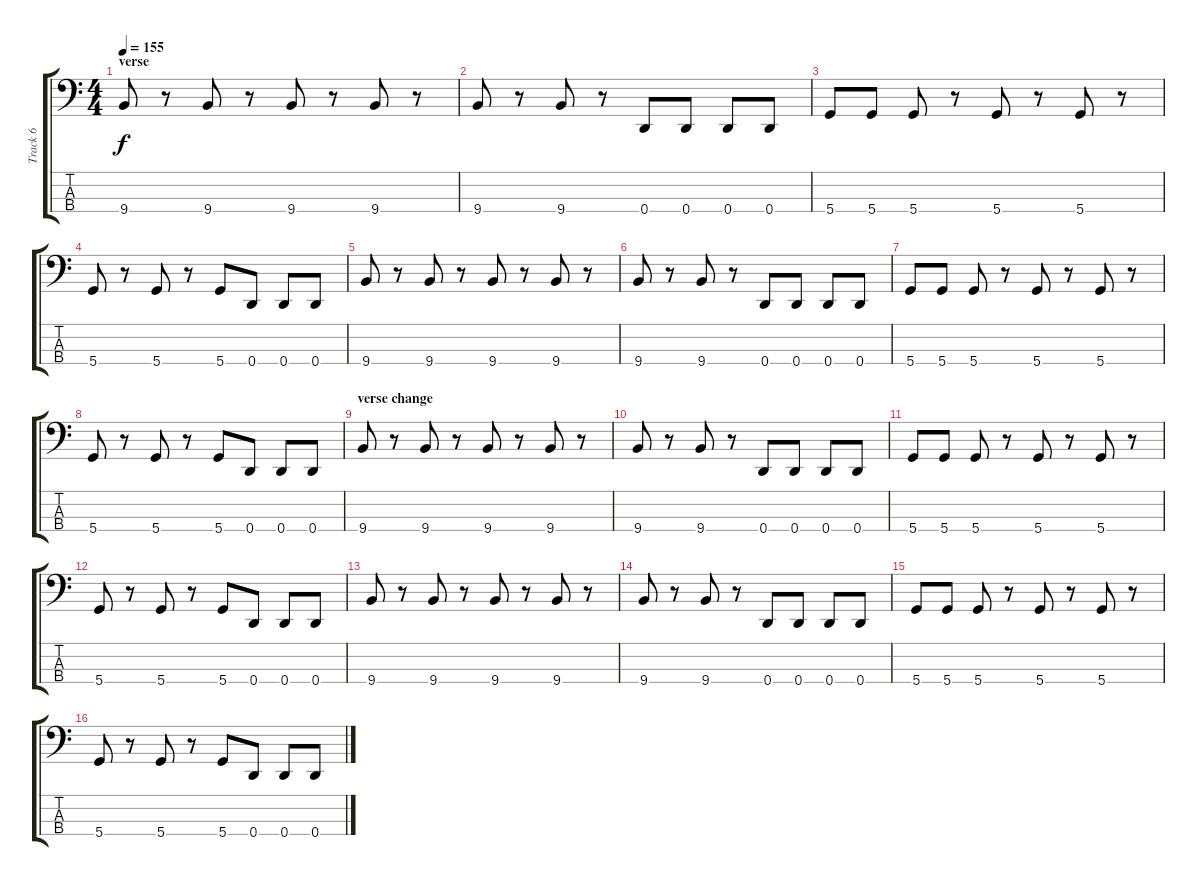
\track ("Track 6" "Track 6") {instrument electricbassfinger}
\staff {score tabs}
\tuning (G2 D2 A1 D1) {hide}
\ts (4 4)
\section ("" "verse")
\tempo 155
\clef f4
\ks c
9.4.8{dy f} r.8 9.4.8 r.8 9.4.8 r.8 9.4.8 r.8 |
9.4.8 r.8 9.4.8 r.8 0.4.8 0.4.8 0.4.8 0.4.8 |
5.4.8 5.4.8 5.4.8 r.8 5.4.8 r.8 5.4.8 r.8 |
5.4.8 r.8 5.4.8 r.8 5.4.8 0.4.8 0.4.8 0.4.8 |
9.4.8 r.8 9.4.8 r.8 9.4.8 r.8 9.4.8 r.8 |
9.4.8 r.8 9.4.8 r.8 0.4.8 0.4.8 0.4.8 0.4.8 |
5.4.8 5.4.8 5.4.8 r.8 5.4.8 r.8 5.4.8 r.8 |
5.4.8 r.8 5.4.8 r.8 5.4.8 0.4.8 0.4.8 0.4.8 |
\section ("" "verse change")
9.4.8 r.8 9.4.8 r.8 9.4.8 r.8 9.4.8 r.8 |
9.4.8 r.8 9.4.8 r.8 0.4.8 0.4.8 0.4.8 0.4.8 |
5.4.8 5.4.8 5.4.8 r.8 5.4.8 r.8 5.4.8 r.8 |
5.4.8 r.8 5.4.8 r.8 5.4.8 0.4.8 0.4.8 0.4.8 |
9.4.8 r.8 9.4.8 r.8 9.4.8 r.8 9.4.8 r.8 |
9.4.8 r.8 9.4.8 r.8 0.4.8 0.4.8 0.4.8 0.4.8 |
5.4.8 5.4.8 5.4.8 r.8 5.4.8 r.8 5.4.8 r.8 |
5.4.8 r.8 5.4.8 r.8 5.4.8 0.4.8 0.4.8 0.4.8
